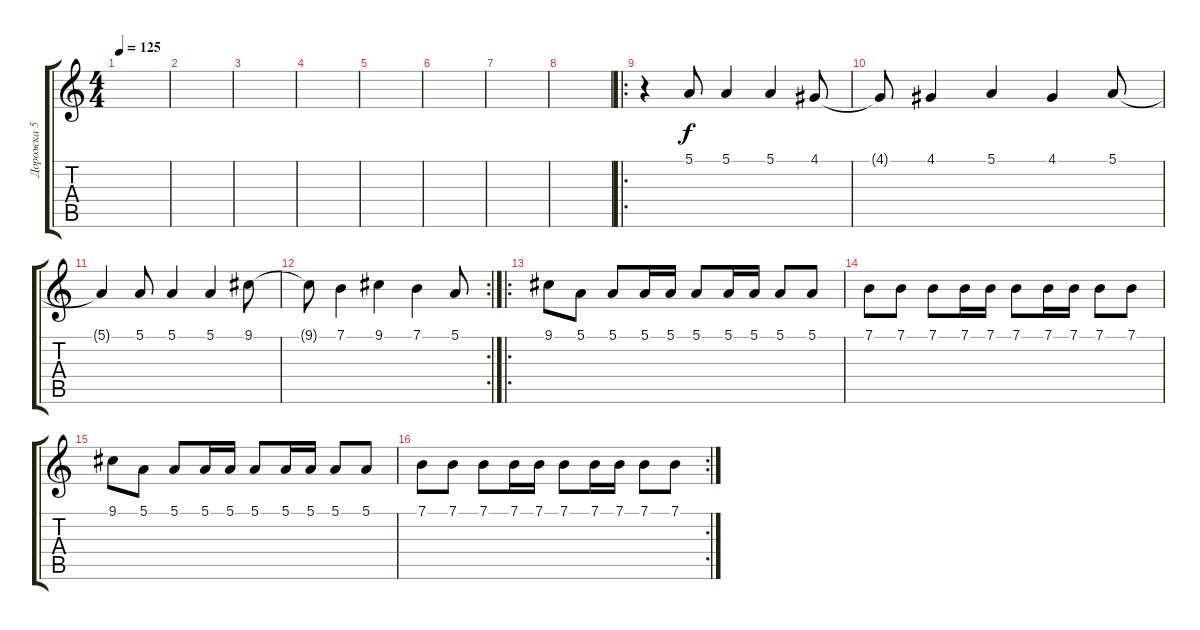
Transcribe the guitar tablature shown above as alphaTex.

\track ("Дорожка 5" "Дорожка 5") {instrument tuba}
\staff {score tabs}
\tuning (E4 B3 G3 D3 A2 E2) {hide}
\ts (4 4)
\tempo 125
\clef g2
\ks c
|
|
|
|
|
|
|
|
\ro
r.4 5.1.8 5.1.4 5.1.4 4.1.8 |
4.1{t}.8 4.1.4 5.1.4 4.1.4 5.1.8 |
5.1{t}.4 5.1.8 5.1.4 5.1.4 9.1.8 |
\rc 2
9.1{t}.8 7.1.4 9.1.4 7.1.4 5.1.8 |
\ro
9.1.8 5.1.8 5.1.8 5.1.16 5.1.16 5.1.8 5.1.16 5.1.16 5.1.8 5.1.8 |
7.1.8 7.1.8 7.1.8 7.1.16 7.1.16 7.1.8 7.1.16 7.1.16 7.1.8 7.1.8 |
9.1.8 5.1.8 5.1.8 5.1.16 5.1.16 5.1.8 5.1.16 5.1.16 5.1.8 5.1.8 |
\rc 2
7.1.8 7.1.8 7.1.8 7.1.16 7.1.16 7.1.8 7.1.16 7.1.16 7.1.8 7.1.8
